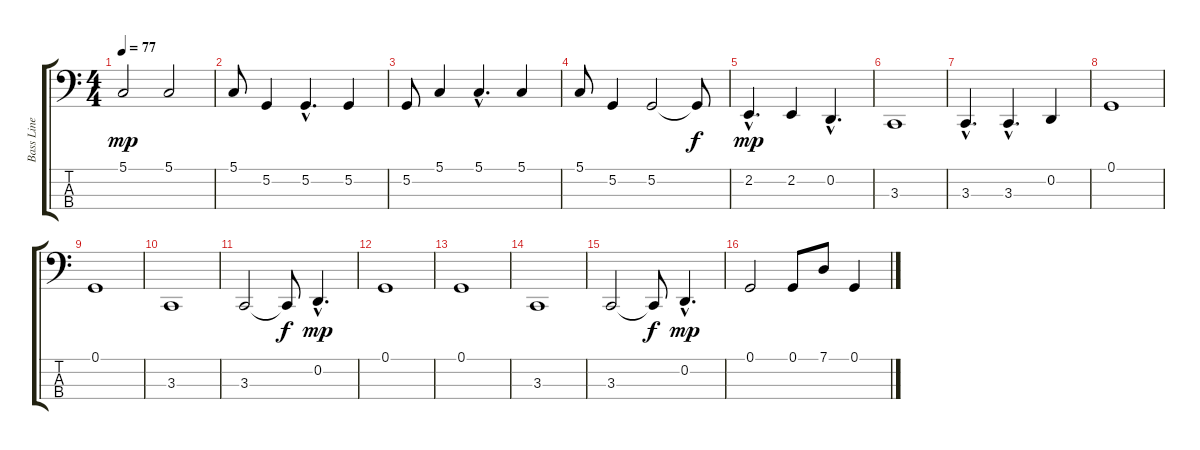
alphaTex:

\track ("Bass Line" "Bass Line") {instrument acousticgrandpiano}
\staff {score tabs}
\tuning (G2 D2 A1 E1) {hide}
\ts (4 4)
\tempo 77
\clef f4
\ks c
5.1.2{dy mp} 5.1.2 |
5.1.8 5.2.4 5.2{hac}.4{d} 5.2.4 |
5.2.8 5.1.4 5.1{hac}.4{d} 5.1.4 |
5.1.8 5.2.4 5.2.2 5.2{t}.8{dy f} |
2.2{hac}.4{d dy mp} 2.2.4 0.2{hac}.4{d} |
3.3.1 |
3.3{hac}.4{d} 3.3{hac}.4{d} 0.2.4 |
0.1.1 |
0.1.1 |
3.3.1 |
3.3.2 3.3{t}.8{dy f} 0.2{hac}.4{d dy mp} |
0.1.1 |
0.1.1 |
3.3.1 |
3.3.2 3.3{t}.8{dy f} 0.2{hac}.4{d dy mp} |
0.1.2 0.1.8 7.1.8 0.1.4
